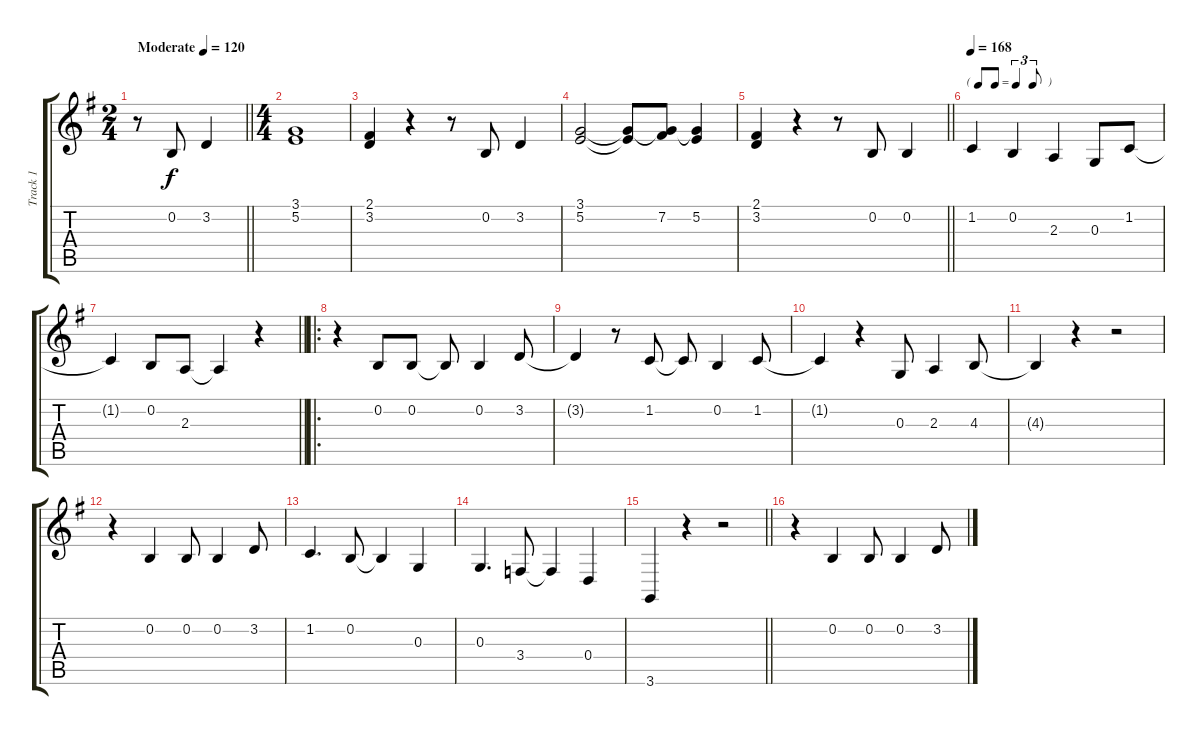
\track ("Track 1" "Track 1") {instrument tenorsax}
\staff {score tabs}
\tuning (E4 B3 G3 D3 A2 E2) {hide}
\ts (2 4)
\tempo (120 "Moderate")
\clef g2
\barLineRight lightlight
\ks g
r.8{dy f instrument tenorsax} 0.2.8 3.2.4 |
\ts (4 4)
(3.1 5.2).1 |
(2.1 3.2).4 r.4 r.8 0.2.8 3.2.4 |
(3.1 5.2).2 (3.1{t} 5.2{t}).8 (3.1{t} 7.2).8 (3.1{t} 5.2).4 |
\barLineRight lightlight
(2.1 3.2).4 r.4 r.8 0.2.8 0.2.4 |
\tf triplet8th
\tempo 168
1.2.4 0.2.4 2.3.4 0.3.8 1.2.8 |
\barLineRight lightlight
1.2{t}.4 0.2.8 2.3.8 2.3{t}.4 r.4 |
\ro
r.4 0.2.8 0.2.8 0.2{t}.8 0.2.4 3.2.8 |
3.2{t}.4 r.8 1.2.8 1.2{t}.8 0.2.4 1.2.8 |
1.2{t}.4 r.4 0.3.8 2.3.4 4.3.8 |
4.3{t}.4 r.4 r.2 |
r.4 0.2.4 0.2.8 0.2.4 3.2.8 |
1.2.4{d} 0.2.8 0.2{t}.4 0.3.4 |
0.3.4{d} 3.4.8 3.4{t}.4 0.4.4 |
\barLineRight lightlight
3.6.4 r.4 r.2 |
r.4 0.2.4 0.2.8 0.2.4 3.2.8
